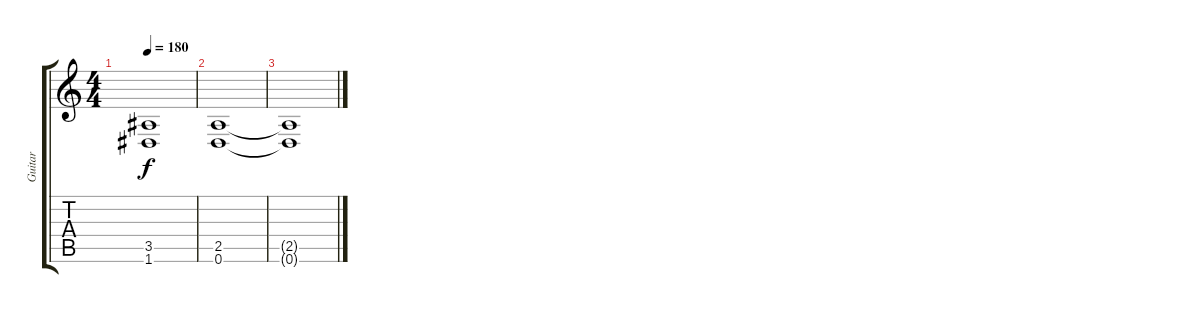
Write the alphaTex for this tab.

\track ("Guitar" "Guitar") {instrument distortionguitar}
\staff {score tabs}
\tuning (D4 A3 F3 C3 G2 D2) {hide}
\ts (4 4)
\tempo 180
\clef g2
\ks c
(3.5{t} 1.6{t}).1{dy f} |
(2.5 0.6).1 |
(2.5{t} 0.6{t}).1
